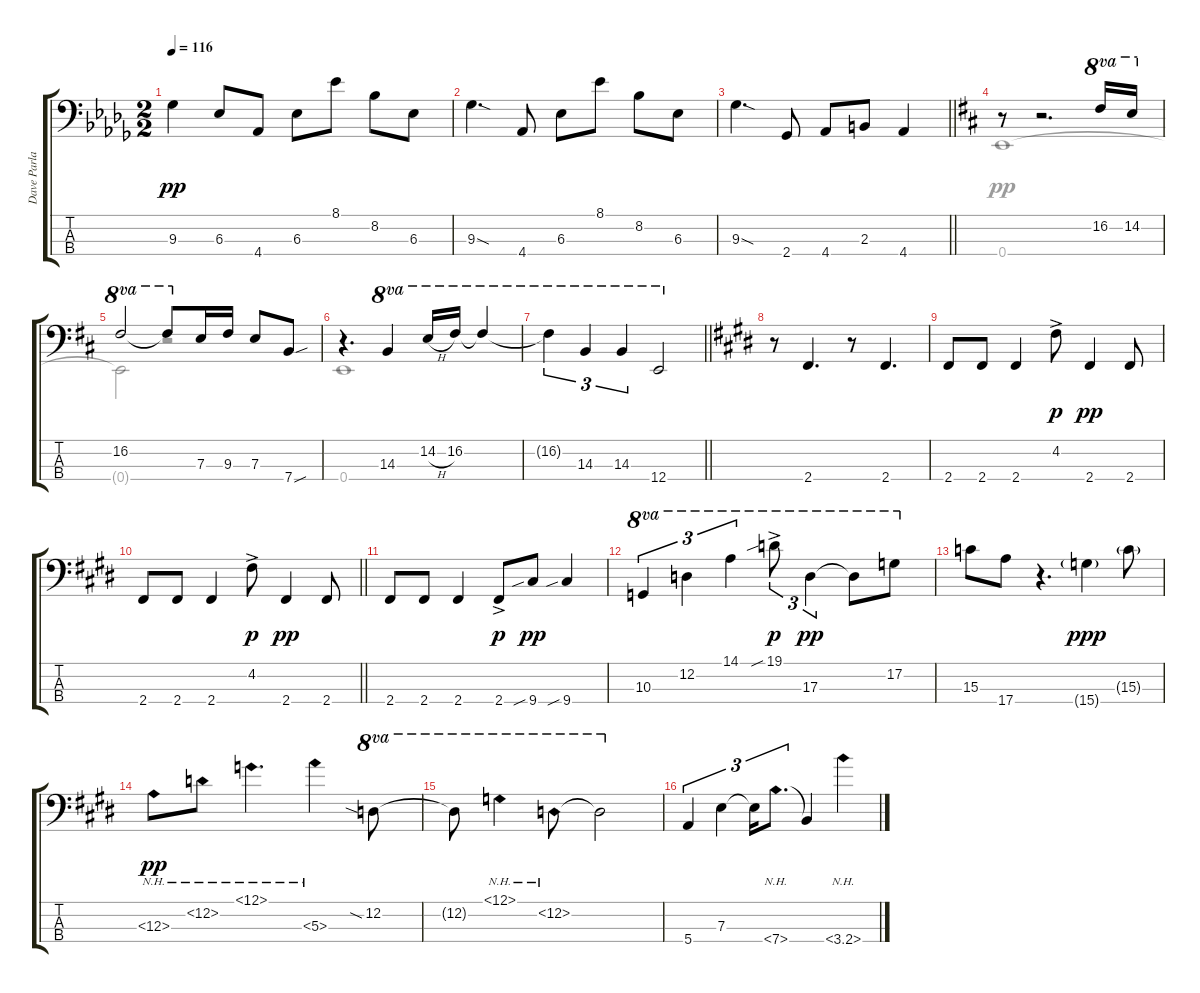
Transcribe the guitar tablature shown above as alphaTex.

\track ("Dave Parlato - Bass" "Dave Parla") {instrument electricbassfinger}
\staff {score tabs}
\tuning (G2 D2 A1 E1) {hide}
\voice
\ts (2 2)
\tempo 116
\clef f4
\ks db
9.3.4{dy pp} 6.3.8 4.4.8 6.3.8 8.1.8 8.2.8 6.3.8 |
9.3{sod}.4{d} 4.4.8 6.3.8 8.1.8 8.2.8 6.3.8 |
\barLineRight lightlight
9.3{sod}.4{d} 2.4.8 4.4.8 2.3.8 4.4.4 |
\ks d
r.8 r.2{d} 16.2.16{ot 8va} 14.2.16{ot 8va} |
16.2.2{ot 8va} 16.2{t}.8{ot 8va} 7.3.16 9.3.16 7.3.8 7.4{sou}.8 |
r.4{d} 14.3.4{ot 8va} 14.2{h}.16{ot 8va} 16.2.16{ot 8va} 16.2{t}.4{ot 8va} |
\barLineRight lightlight
16.2{t}.4{tu (3 2) ot 8va} 14.3.4{tu (3 2) ot 8va} 14.3.4{tu (3 2) ot 8va} 12.4.2{ot 8va} |
\ks e
r.8 2.4.4{d} r.8 2.4.4{d} |
\ks c#minor
2.4.8 2.4.8 2.4.4 4.2{ac}.8{dy p} 2.4.4{dy pp} 2.4.8 |
\barLineRight lightlight
2.4.8 2.4.8 2.4.4 4.2{ac}.8{dy p} 2.4.4{dy pp} 2.4.8 |
\ks e
2.4.8 2.4.8 2.4.4 2.4{ac}.8{dy p} 9.4{sib}.8{dy pp} 9.4{sib}.4 |
\ks c#minor
10.3.4{tu (3 2) ot 8va} 12.2.4{tu (3 2) ot 8va} 14.1.4{tu (3 2) ot 8va} 19.1{sib ac}.8{tu (3 2) ot 8va dy p} 17.3.4{tu (3 2) ot 8va dy pp} 17.3{t}.8{ot 8va} 17.2.8{ot 8va} |
15.3.8 17.4.8 r.4{d} 15.4{g}.4{dy ppp} 15.3{g}.8 |
12.3{nh}.8{dy pp} 12.2{nh}.8 12.1{nh}.4{d} 5.3{nh}.4 12.2{sia}.8{ot 8va} |
\ks e
12.2{t}.8{ot 8va} 12.1{nh}.4{ot 8va} 12.2{nh}.8{ot 8va} 12.2{t}.2{ot 8va} |
\ks c#minor
5.4.4{tu (3 2)} 7.3.4{tu (3 2)} 7.3{t}.16{tu (3 2)} 7.4{nh}.8{d tu (3 2)} 7.4{t}.4 3.4{nh}.4
\voice
\clef f4
\ottava regular
\simile none
\ks db
|
|
\barLineRight lightlight
|
\ks d
0.4.1 |
0.4{t}.2 r.2 |
0.4.1 |
\barLineRight lightlight
|
\ks e
|
\ks c#minor
|
\barLineRight lightlight
|
\ks e
|
\ks c#minor
|
|
|
\ks e
|
\ks c#minor
